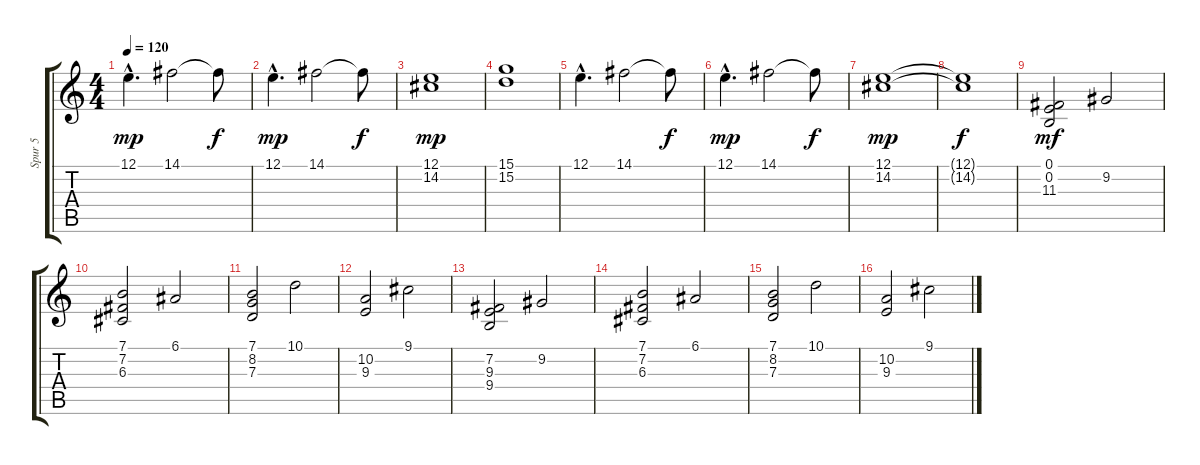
\track ("Spur 5" "Spur 5") {instrument percussiveorgan}
\staff {score tabs}
\tuning (E4 B3 G3 D3 A2 E2) {hide}
\ts (4 4)
\tempo 120
\clef g2
\ks c
12.1{hac}.4{d dy mp} 14.1.2 14.1{t}.8{dy f} |
12.1{hac}.4{d dy mp} 14.1.2 14.1{t}.8{dy f} |
(12.1 14.2).1{dy mp} |
(15.1 15.2).1 |
12.1{hac}.4{d} 14.1.2 14.1{t}.8{dy f} |
12.1{hac}.4{d dy mp} 14.1.2 14.1{t}.8{dy f} |
(12.1 14.2).1{dy mp} |
(12.1{t} 14.2{t}).1{dy f} |
(0.1 0.2 11.3).2{dy mf} 9.2.2 |
(7.1 7.2 6.3).2 6.1.2 |
(7.1 8.2 7.3).2 10.1.2 |
(10.2 9.3).2 9.1.2 |
(7.2 9.3 9.4).2 9.2.2 |
(7.1 7.2 6.3).2 6.1.2 |
(7.1 8.2 7.3).2 10.1.2 |
(10.2 9.3).2 9.1.2
